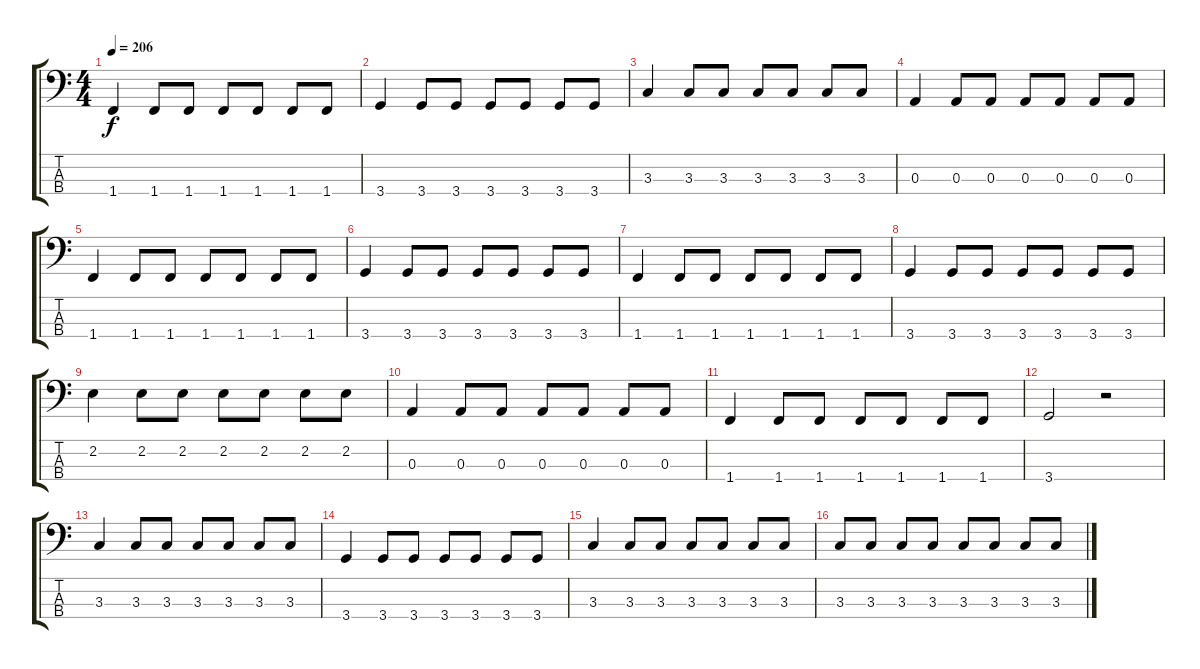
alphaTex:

\track "" {instrument electricbassfinger}
\staff {score tabs}
\tuning (G2 D2 A1 E1) {hide}
\ts (4 4)
\tempo 206
\clef f4
\ks c
1.4.4{dy f} 1.4.8 1.4.8 1.4.8 1.4.8 1.4.8 1.4.8 |
3.4.4 3.4.8 3.4.8 3.4.8 3.4.8 3.4.8 3.4.8 |
3.3.4 3.3.8 3.3.8 3.3.8 3.3.8 3.3.8 3.3.8 |
0.3.4 0.3.8 0.3.8 0.3.8 0.3.8 0.3.8 0.3.8 |
1.4.4 1.4.8 1.4.8 1.4.8 1.4.8 1.4.8 1.4.8 |
3.4.4 3.4.8 3.4.8 3.4.8 3.4.8 3.4.8 3.4.8 |
1.4.4 1.4.8 1.4.8 1.4.8 1.4.8 1.4.8 1.4.8 |
3.4.4 3.4.8 3.4.8 3.4.8 3.4.8 3.4.8 3.4.8 |
2.2.4 2.2.8 2.2.8 2.2.8 2.2.8 2.2.8 2.2.8 |
0.3.4 0.3.8 0.3.8 0.3.8 0.3.8 0.3.8 0.3.8 |
1.4.4 1.4.8 1.4.8 1.4.8 1.4.8 1.4.8 1.4.8 |
3.4.2 r.2 |
3.3.4 3.3.8 3.3.8 3.3.8 3.3.8 3.3.8 3.3.8 |
3.4.4 3.4.8 3.4.8 3.4.8 3.4.8 3.4.8 3.4.8 |
3.3.4 3.3.8 3.3.8 3.3.8 3.3.8 3.3.8 3.3.8 |
3.3.8 3.3.8 3.3.8 3.3.8 3.3.8 3.3.8 3.3.8 3.3.8
